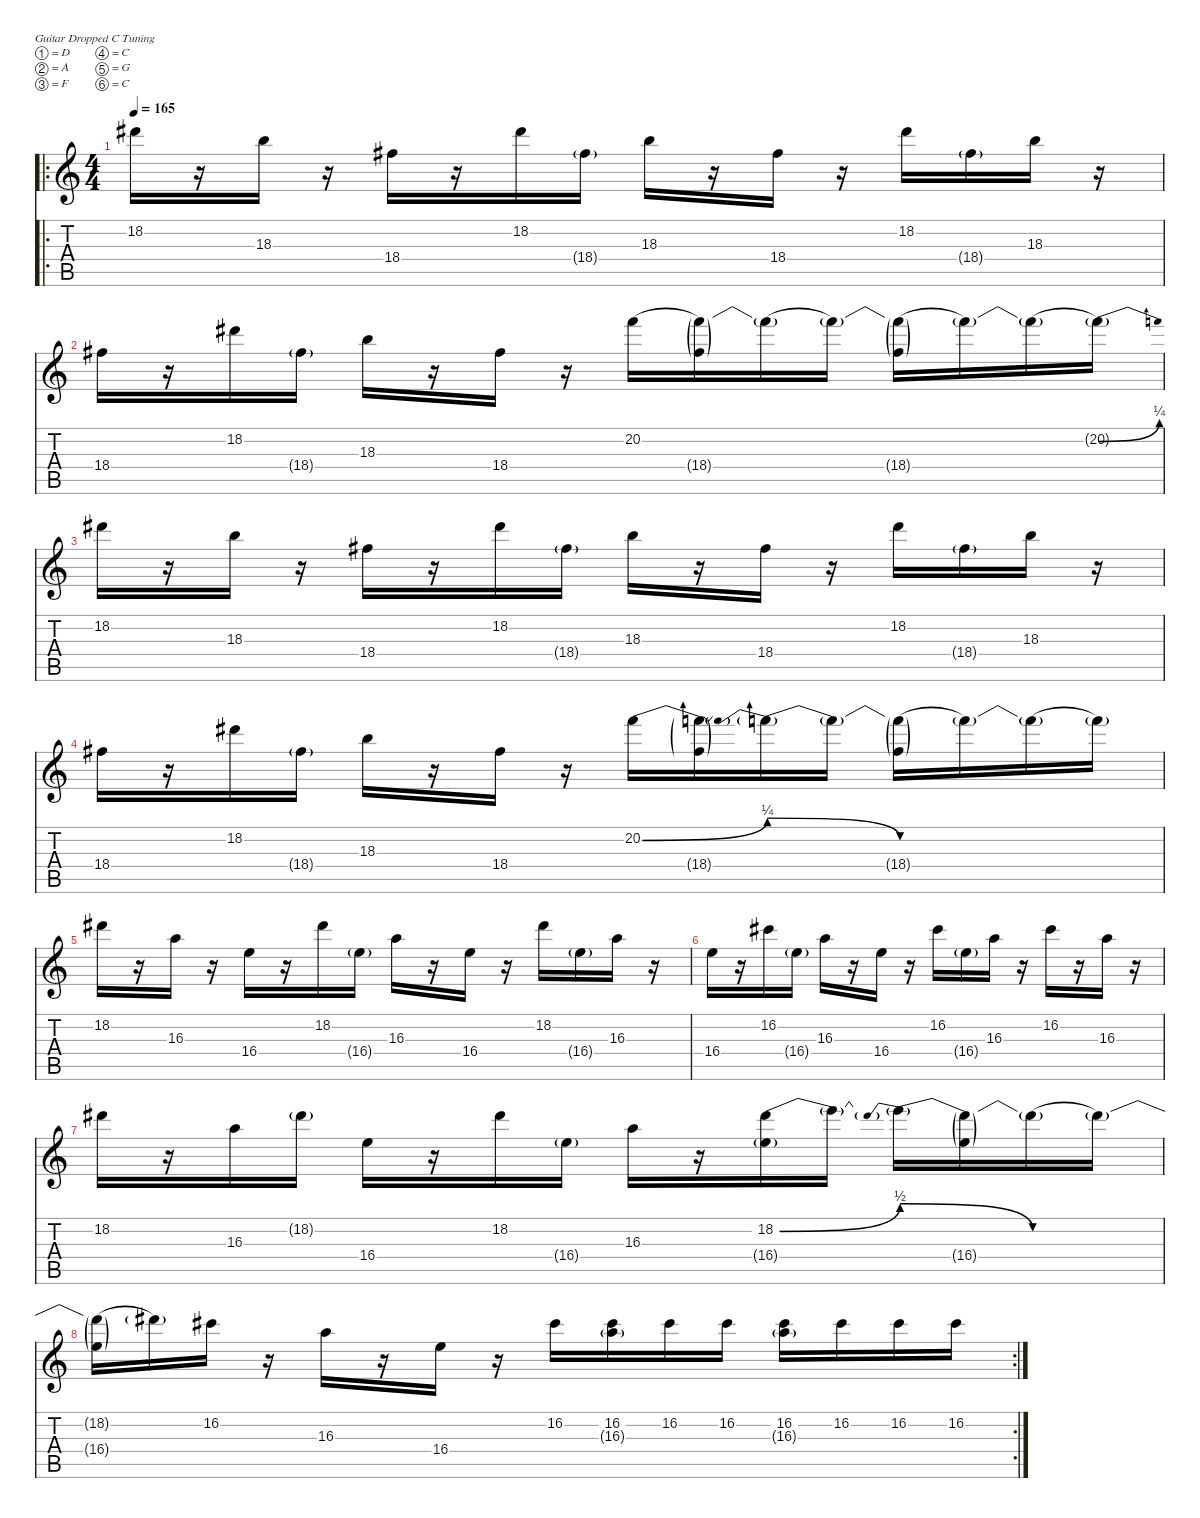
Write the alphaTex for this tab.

\defaultSystemsLayout 4
\hideDynamics
\bracketExtendMode nobrackets
\singleTrackTrackNamePolicy hidden
\multiTrackTrackNamePolicy hidden
\firstSystemTrackNameMode fullname
\firstSystemTrackNameOrientation horizontal
\otherSystemsTrackNameOrientation horizontal
\track ("Devin Townsend (Guitar 1)" "dist.guit.") {mute instrument distortionguitar}
\staff {score tabs}
\tuning (D4 A3 F3 C3 G2 C2)
\ro
\ts (4 4)
\tempo 165
\clef g2
\ks c
18.2{acc #}.16{dy f instrument overdrivenguitar beam Down} r.16{beam Down} 18.3.16{beam Down} r.16{beam Down} 18.4{acc #}.16{beam Down} r.16{beam Down} 18.2{acc #}.16{beam Down} 18.4{g acc #}.16{beam Down} 18.3.16{beam Down} r.16{beam Down} 18.4{acc #}.16{beam Down} r.16{beam Down} 18.2{acc #}.16{beam Down} 18.4{g acc #}.16{beam Down} 18.3.16{beam Down} r.16{beam Down} |
18.4{acc #}.16{beam Down} r.16{beam Down} 18.2{acc #}.16{beam Down} 18.4{g acc #}.16{beam Down} 18.3.16{beam Down} r.16{beam Down} 18.4{acc #}.16{beam Down} r.16{beam Down} 20.2{be (hold 0 0 60 0)}.16{beam Down} (20.2{t} 18.4{g acc #}).16{beam Down} 20.2{be (hold 0 0 60 0) t}.16{beam Down} 20.2{t}.16{beam Down} (20.2{be (hold 0 0 60 0) t} 18.4{g acc #}).16{beam Down} 20.2{t}.16{beam Down} 20.2{be (hold 0 0 60 0) t}.16{beam Down} 20.2{be (bend 0 0 60 1) t}.16{beam Down} |
18.2{acc #}.16{beam Down} r.16{beam Down} 18.3.16{beam Down} r.16{beam Down} 18.4{acc #}.16{beam Down} r.16{beam Down} 18.2{acc #}.16{beam Down} 18.4{g acc #}.16{beam Down} 18.3.16{beam Down} r.16{beam Down} 18.4{acc #}.16{beam Down} r.16{beam Down} 18.2{acc #}.16{beam Down} 18.4{g acc #}.16{beam Down} 18.3.16{beam Down} r.16{beam Down} |
18.4{acc #}.16{beam Down} r.16{beam Down} 18.2{acc #}.16{beam Down} 18.4{g acc #}.16{beam Down} 18.3.16{beam Down} r.16{beam Down} 18.4{acc #}.16{beam Down} r.16{beam Down} 20.2{be (bend 0 0 60 1)}.16{beam Down} (20.2{t} 18.4{g acc #}).16{beam Down} 20.2{be (prebendrelease 0 1 60 0) t}.16{beam Down} 20.2{t}.16{beam Down} (20.2{be (hold 0 0 60 0) t} 18.4{g acc #}).16{beam Down} 20.2{t}.16{beam Down} 20.2{be (hold 0 0 60 0) t}.16{beam Down} 20.2{be (hold 0 0 60 0) t}.16{beam Down} |
18.2{acc #}.16{beam Down} r.16{beam Down} 16.3.16{beam Down} r.16{beam Down} 16.4.16{beam Down} r.16{beam Down} 18.2{acc #}.16{beam Down} 16.4{g}.16{beam Down} 16.3.16{beam Down} r.16{beam Down} 16.4.16{beam Down} r.16{beam Down} 18.2{acc #}.16{beam Down} 16.4{g}.16{beam Down} 16.3.16{beam Down} r.16{beam Down} |
16.4.16{beam Down} r.16{beam Down} 16.2{acc #}.16{beam Down} 16.4{g}.16{beam Down} 16.3.16{beam Down} r.16{beam Down} 16.4.16{beam Down} r.16{beam Down} 16.2{acc #}.16{beam Down} 16.4{g}.16{beam Down} 16.3.16{beam Down} r.16{beam Down} 16.2{acc #}.16{beam Down} r.16{beam Down} 16.3.16{beam Down} r.16{beam Down} |
18.2{acc #}.16{beam Down} r.16{beam Down} 16.3.16{beam Down} 18.2{g acc #}.16{beam Down} 16.4.16{beam Down} r.16{beam Down} 18.2{acc #}.16{beam Down} 16.4{g}.16{beam Down} 16.3.16{beam Down} r.16{beam Down} (18.2{be (bend 0 0 60 2) acc #} 16.4{g}).16{beam Down} 18.2{t}.16{beam Down} 18.2{be (prebendrelease 0 2 60 0) t}.16{beam Down} (18.2{t acc #} 16.4{g}).16{beam Down} 18.2{be (hold 0 0 60 0) t acc #}.16{beam Down} 18.2{t acc #}.16{beam Down} |
\rc 2
(16.4{g} 18.2{be (hold 0 0 60 0) t acc #}).16{beam Down} 18.2{be (hold 0 0 60 0) t acc #}.16{beam Down} 16.2{acc #}.16{beam Down} r.16{beam Down} 16.3.16{beam Down} r.16{beam Down} 16.4.16{beam Down} r.16{beam Down} 16.2{acc #}.16{beam Down} (16.2{acc #} 16.3{g}).16{beam Down} 16.2{acc #}.16{beam Down} 16.2{acc #}.16{beam Down} (16.2{acc #} 16.3{g}).16{beam Down} 16.2{acc #}.16{beam Down} 16.2{acc #}.16{beam Down} 16.2{acc #}.16{beam Down}
